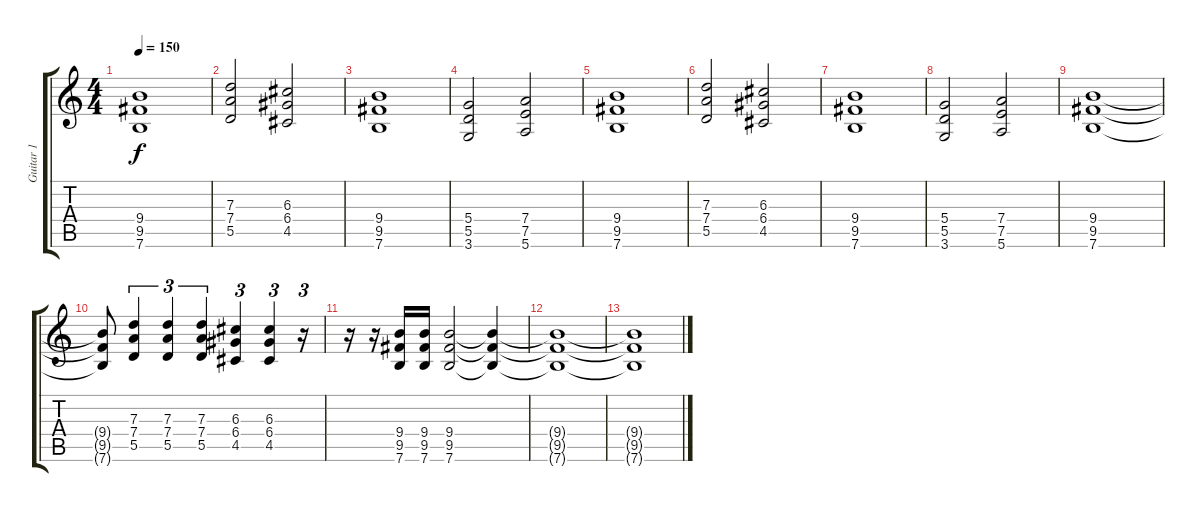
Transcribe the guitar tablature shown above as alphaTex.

\track ("Guitar 1" "Guitar 1") {instrument distortionguitar}
\staff {score tabs}
\tuning (E4 B3 G3 D3 A2 E2) {hide}
\ts (4 4)
\tempo 150
\clef g2
\ks c
(9.4 9.5 7.6).1{dy f} |
(7.3 7.4 5.5).2 (6.3 6.4 4.5).2 |
(9.4 9.5 7.6).1 |
(5.4 5.5 3.6).2 (7.4 7.5 5.6).2 |
(9.4 9.5 7.6).1 |
(7.3 7.4 5.5).2 (6.3 6.4 4.5).2 |
(9.4 9.5 7.6).1 |
(5.4 5.5 3.6).2 (7.4 7.5 5.6).2 |
(9.4 9.5 7.6).1 |
(9.4{t} 9.5{t} 7.6{t}).8 (7.3 7.4 5.5).4{tu (3 2)} (7.3 7.4 5.5).4{tu (3 2)} (7.3 7.4 5.5).4{tu (3 2)} (6.3 6.4 4.5).4{tu (3 2)} (6.3 6.4 4.5).4{tu (3 2)} r.16{tu (3 2)} |
r.16 r.16 (9.4 9.5 7.6).16 (9.4 9.5 7.6).16 (9.4 9.5 7.6).2 (9.4{t} 9.5{t} 7.6{t}).4{volume 5} |
(9.4{t} 9.5{t} 7.6{t}).1 |
(9.4{t} 9.5{t} 7.6{t}).1
